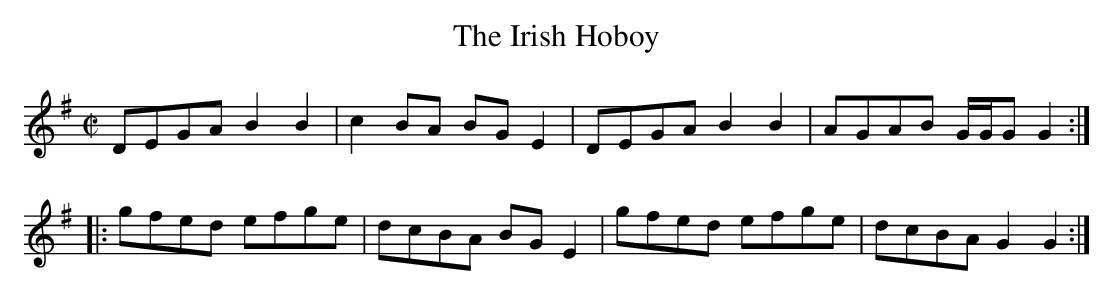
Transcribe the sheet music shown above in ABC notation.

X:1
T:Irish Hoboy, The
M:C|
L:1/8
K:G
DEGA B2B2|c2 BA BG E2|DEGA B2B2|AGAB G/G/G G2:|
|:gfed efge|dcBA BG E2|gfed efge|dcBA G2G2:|]
